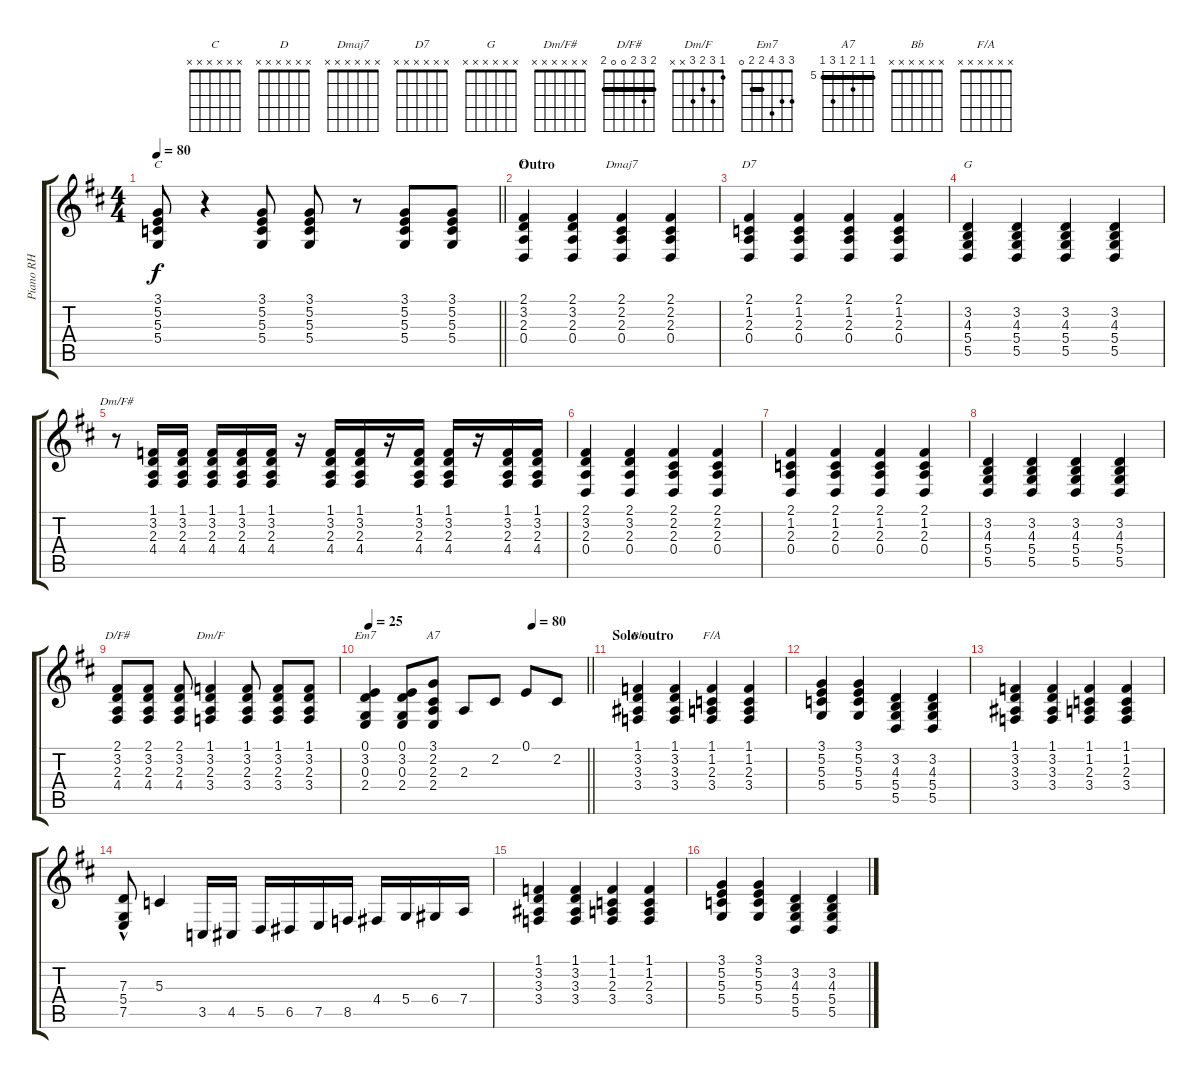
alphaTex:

\track ("Piano RH" "Piano RH") {instrument acousticgrandpiano}
\staff {score tabs}
\tuning (E4 B3 G3 D3 A2 E2) {hide}
\chord ("C" x x x x x x)
\chord ("D" x x x x x x)
\chord ("Dmaj7" x x x x x x)
\chord ("D7" x x x x x x)
\chord ("G" x x x x x x)
\chord ("Dm/F#" x x x x x x)
\chord ("D/F#" 2 3 2 0 0 2) {barre 2}
\chord ("Dm/F" 1 3 2 3 x x)
\chord ("Em7" 3 3 4 2 2 0) {barre 2}
\chord ("A7" 5 5 6 5 7 5) {firstfret 5 barre 5}
\chord ("Bb" x x x x x x)
\chord ("F/A" x x x x x x)
\ts (4 4)
\tempo 80
\clef g2
\barLineRight lightlight
\ks d
(3.1 5.2 5.3 5.4).8{ch "C" dy f} r.4 (3.1 5.2 5.3 5.4).8 (3.1 5.2 5.3 5.4).8 r.8 (3.1 5.2 5.3 5.4).8 (3.1 5.2 5.3 5.4).8 |
\section ("" "Outro")
(2.1 3.2 2.3 0.4).4{ch "D"} (2.1 3.2 2.3 0.4).4 (2.1 2.2 2.3 0.4).4{ch "Dmaj7"} (2.1 2.2 2.3 0.4).4 |
(2.1 1.2 2.3 0.4).4{ch "D7"} (2.1 1.2 2.3 0.4).4 (2.1 1.2 2.3 0.4).4 (2.1 1.2 2.3 0.4).4 |
(3.2 4.3 5.4 5.5).4{ch "G"} (3.2 4.3 5.4 5.5).4 (3.2 4.3 5.4 5.5).4 (3.2 4.3 5.4 5.5).4 |
r.8{ch "Dm/F#"} (1.1 3.2 2.3 4.4).16 (1.1 3.2 2.3 4.4).16 (1.1 3.2 2.3 4.4).16 (1.1 3.2 2.3 4.4).16 (1.1 3.2 2.3 4.4).16 r.16 (1.1 3.2 2.3 4.4).16 (1.1 3.2 2.3 4.4).16 r.16 (1.1 3.2 2.3 4.4).16 (1.1 3.2 2.3 4.4).16 r.16 (1.1 3.2 2.3 4.4).16 (1.1 3.2 2.3 4.4).16 |
(2.1 3.2 2.3 0.4).4 (2.1 3.2 2.3 0.4).4 (2.1 2.2 2.3 0.4).4 (2.1 2.2 2.3 0.4).4 |
(2.1 1.2 2.3 0.4).4 (2.1 1.2 2.3 0.4).4 (2.1 1.2 2.3 0.4).4 (2.1 1.2 2.3 0.4).4 |
(3.2 4.3 5.4 5.5).4 (3.2 4.3 5.4 5.5).4 (3.2 4.3 5.4 5.5).4 (3.2 4.3 5.4 5.5).4 |
(2.1 3.2 2.3 4.4).8{ch "D/F#"} (2.1 3.2 2.3 4.4).8 (2.1 3.2 2.3 4.4).8 (1.1 3.2 2.3 3.4).4{ch "Dm/F"} (1.1 3.2 2.3 3.4).8 (1.1 3.2 2.3 3.4).8 (1.1 3.2 2.3 3.4).8 |
\tempo 25
\tempo (80 0.75)
\barLineRight lightlight
(0.1 3.2 0.3 2.4).4{ch "Em7"} (0.1 3.2 0.3 2.4).8 (3.1 2.2 2.3 2.4).8{ch "A7"} 2.3.8 2.2.8 0.1.8 2.2.8 |
\section ("" "Solo outro")
(1.1 3.2 3.3 3.4).4{ch "Bb"} (1.1 3.2 3.3 3.4).4 (1.1 1.2 2.3 3.4).4{ch "F/A"} (1.1 1.2 2.3 3.4).4 |
(3.1 5.2 5.3 5.4).4 (3.1 5.2 5.3 5.4).4 (3.2 4.3 5.4 5.5).4 (3.2 4.3 5.4 5.5).4 |
(1.1 3.2 3.3 3.4).4 (1.1 3.2 3.3 3.4).4 (1.1 1.2 2.3 3.4).4 (1.1 1.2 2.3 3.4).4 |
(7.3 5.4{hac} 7.5{hac}).8 5.3.4 3.5.16 4.5.16 5.5.16 6.5.16 7.5.16 8.5.16 4.4.16 5.4.16 6.4.16 7.4.16 |
(1.1 3.2 3.3 3.4).4 (1.1 3.2 3.3 3.4).4 (1.1 1.2 2.3 3.4).4 (1.1 1.2 2.3 3.4).4 |
(3.1 5.2 5.3 5.4).4 (3.1 5.2 5.3 5.4).4 (3.2 4.3 5.4 5.5).4 (3.2 4.3 5.4 5.5).4
